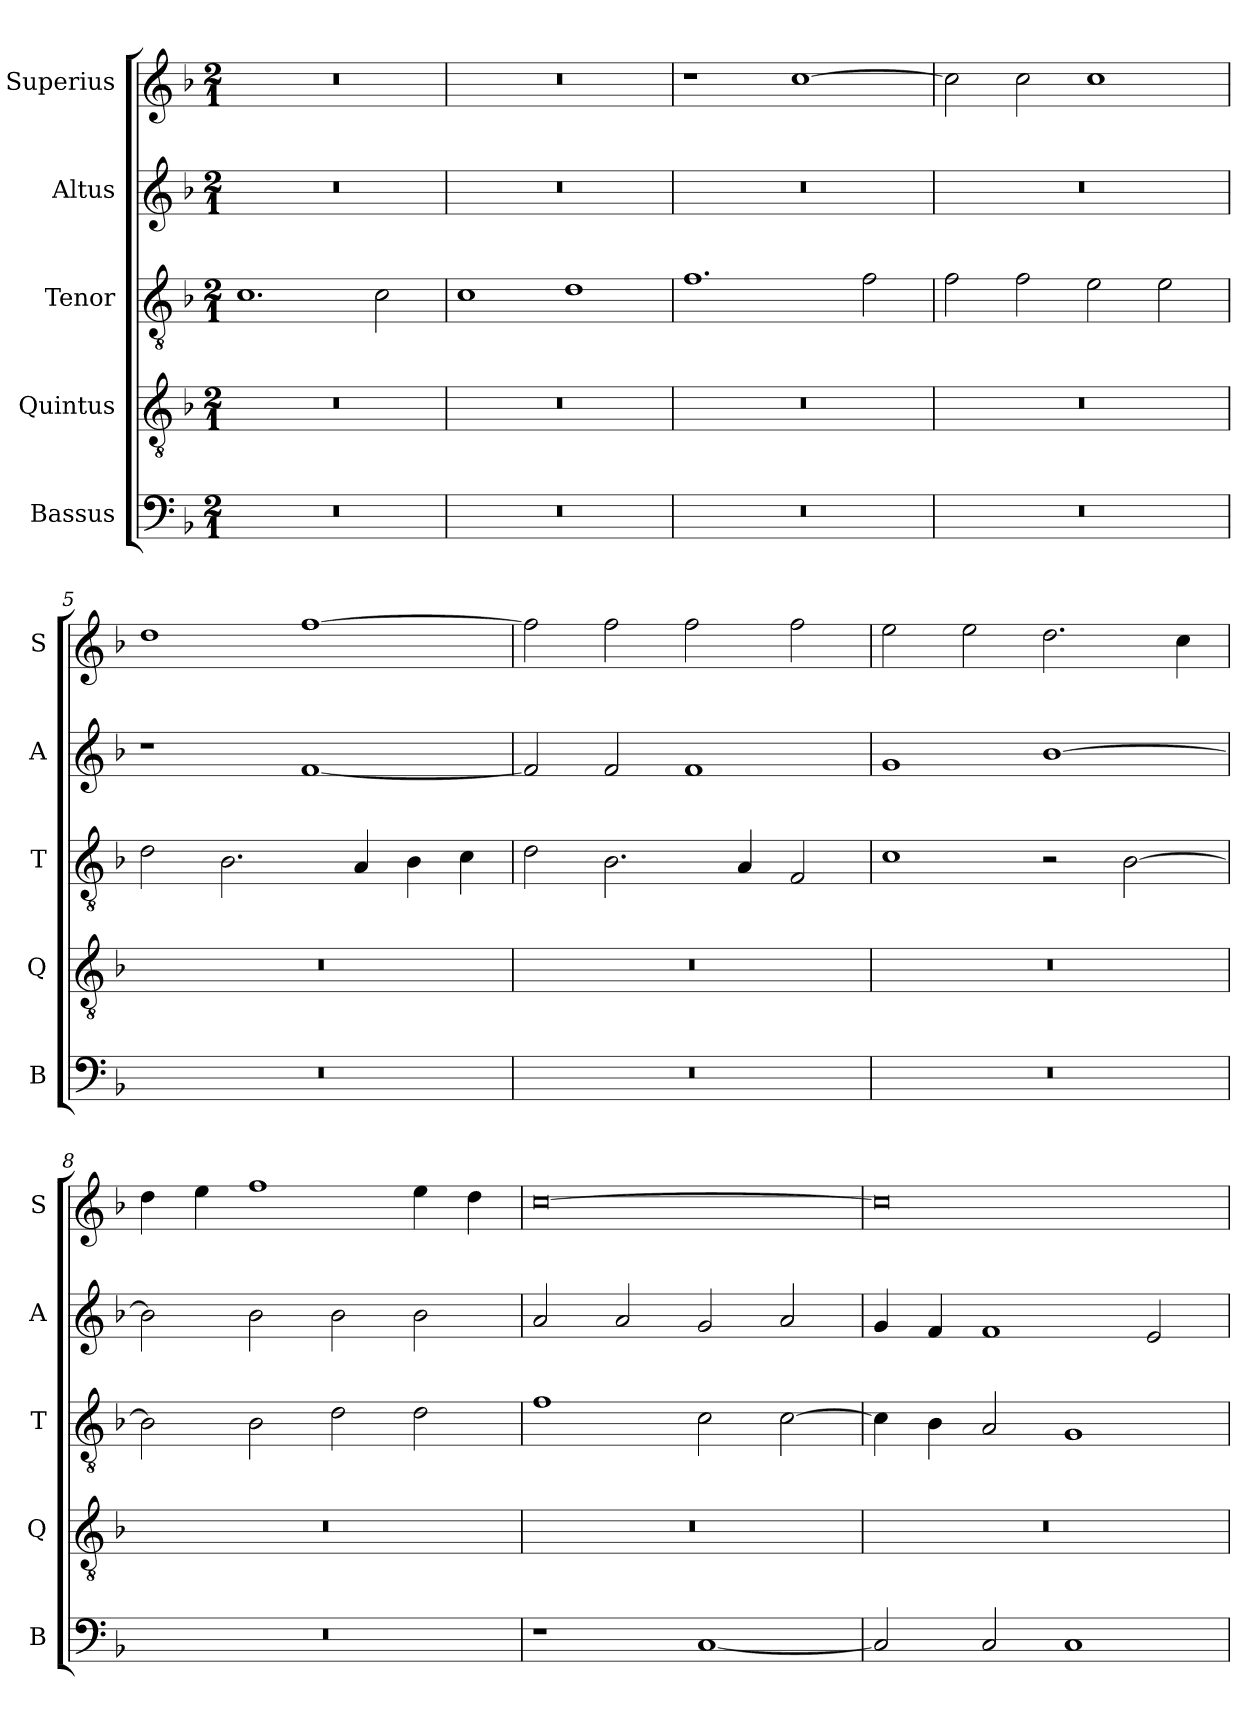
**kern	**kern	**kern	**kern	**kern
*part5	*part4	*part3	*part2	*part1
*staff5	*staff4	*staff3	*staff2	*staff1
*I"Bassus	*I"Quintus	*I"Tenor	*I"Altus	*I"Superius
*I'B	*I'Q	*I'T	*I'A	*I'S
*clefF4	*clefGv2	*clefGv2	*clefG2	*clefG2
*k[b-]	*k[b-]	*k[b-]	*k[b-]	*k[b-]
*d:	*d:	*d:	*d:	*d:
*M2/1	*M2/1	*M2/1	*M2/1	*M2/1
=1	=1	=1	=1	=1
0r	0r	1.c	0r	0r
.	.	2c	.	.
=2	=2	=2	=2	=2
0r	0r	1c	0r	0r
.	.	1d	.	.
=3	=3	=3	=3	=3
0r	0r	1.f	0r	1r
.	.	.	.	[1cc
.	.	2f	.	.
=4	=4	=4	=4	=4
0r	0r	2f	0r	2cc]
.	.	2f	.	2cc
.	.	2e	.	1cc
.	.	2e	.	.
=5	=5	=5	=5	=5
0r	0r	2d	1r	1dd
.	.	2.B-	.	.
.	.	.	[1f	[1ff
.	.	4A	.	.
.	.	4B-	.	.
.	.	4c	.	.
=6	=6	=6	=6	=6
0r	0r	2d	2f]	2ff]
.	.	2.B-	2f	2ff
.	.	.	1f	2ff
.	.	4A	.	.
.	.	2F	.	2ff
=7	=7	=7	=7	=7
0r	0r	1c	1g	2ee
.	.	.	.	2ee
.	.	2r	[1b-	2.dd
.	.	[2B-	.	.
.	.	.	.	4cc
=8	=8	=8	=8	=8
0r	0r	2B-]	2b-]	4dd
.	.	.	.	4ee
.	.	2B-	2b-	1ff
.	.	2d	2b-	.
.	.	2d	2b-	4ee
.	.	.	.	4dd
=9	=9	=9	=9	=9
1r	0r	1f	2a	[0cc
.	.	.	2a	.
[1C	.	2c	2g	.
.	.	[2c	2a	.
=10	=10	=10	=10	=10
2C]	0r	4c]	4g	0cc]
.	.	4B-	4f	.
2C	.	2A	1f	.
1C	.	1G	.	.
.	.	.	2e	.
=	=	=	=	=
*-	*-	*-	*-	*-
